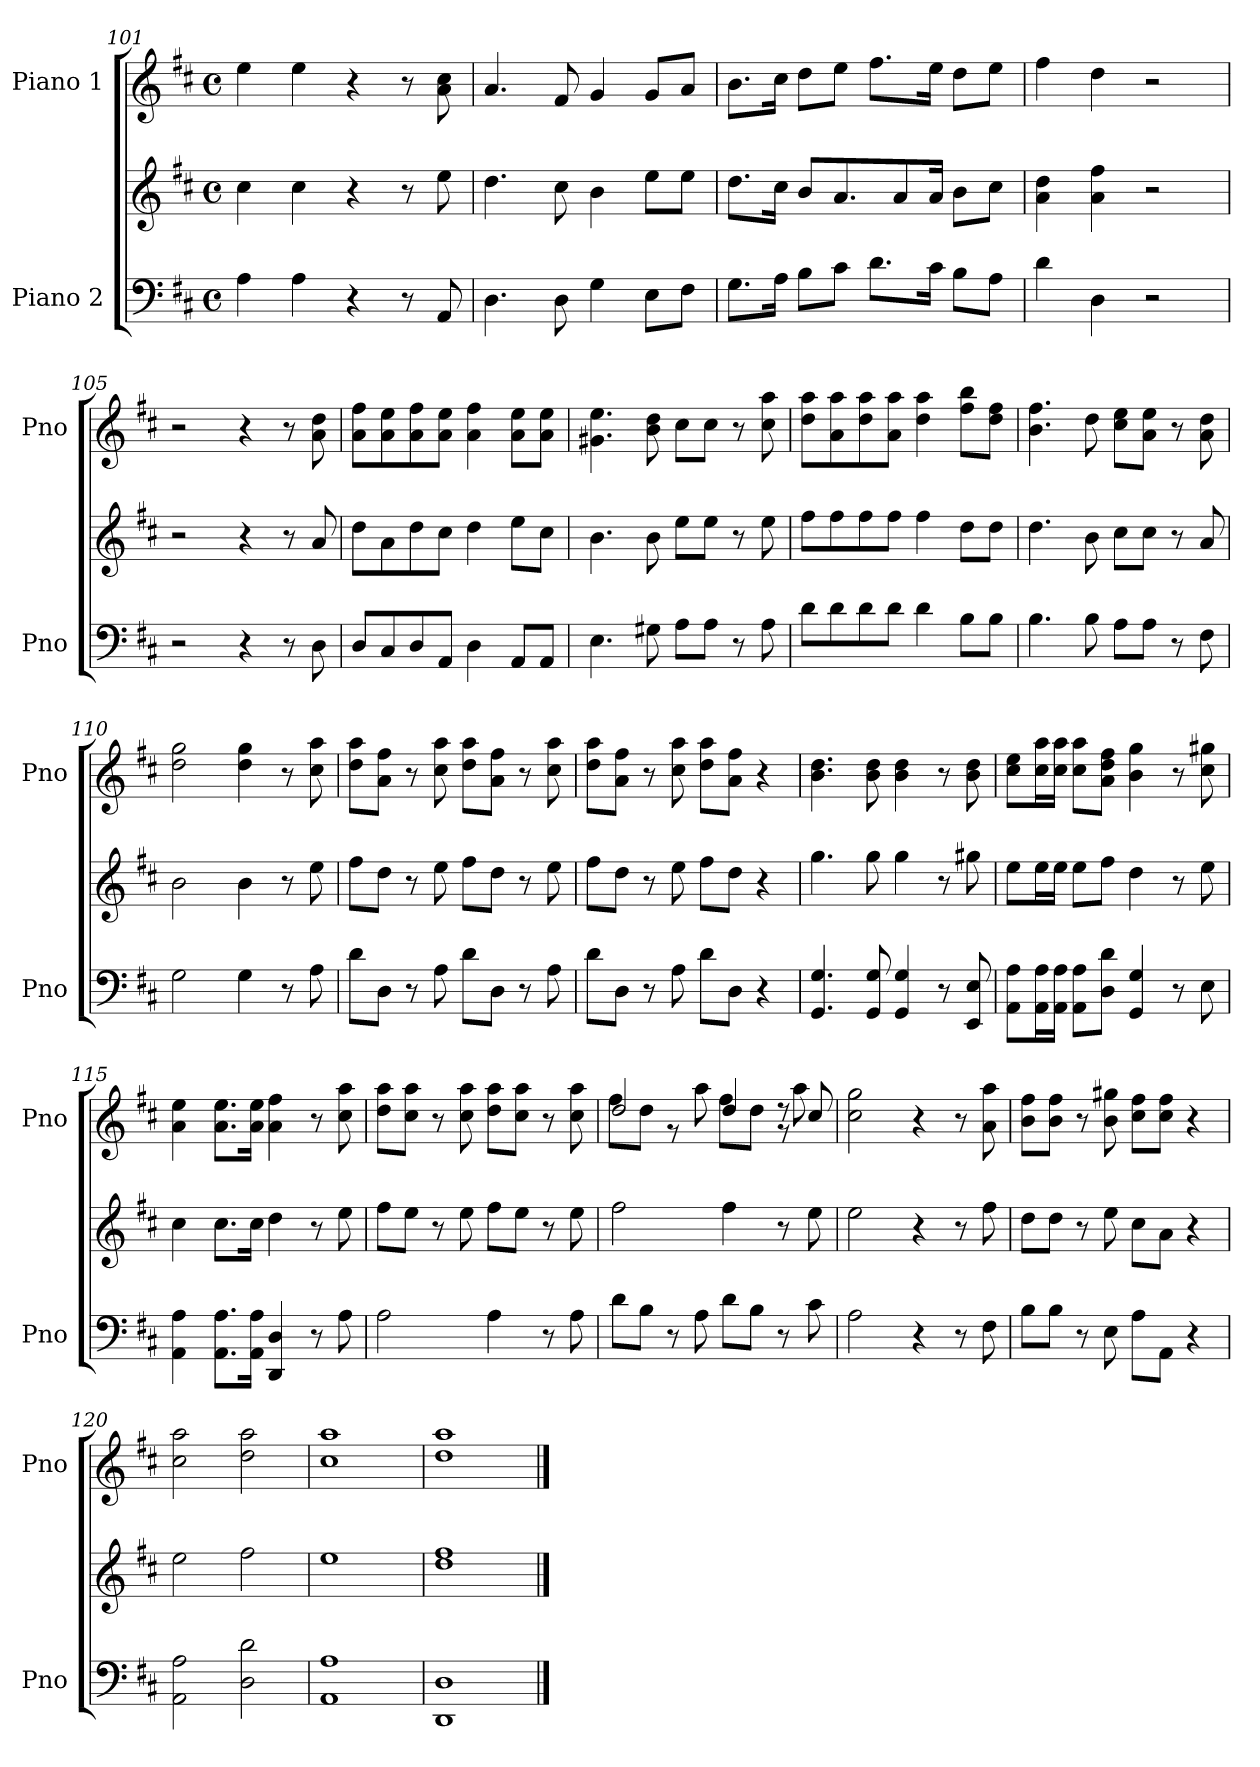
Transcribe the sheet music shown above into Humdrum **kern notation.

**kern	**kern	**kern
*part2	*part2	*part1
*staff3	*staff2	*staff1
*I"Piano 2	*	*I"Piano 1
*I'Pno	*	*I'Pno
*clefF4	*clefG2	*clefG2
*k[f#c#]	*k[f#c#]	*k[f#c#]
*M4/4	*M4/4	*M4/4
*met(c)	*met(c)	*met(c)
=101	=101	=101
4A\	4cc#\	4ee\
4A\	4cc#\	4ee\
4r	4r	4r
8r	8r	8r
8AA/	8ee\	8a\ 8cc#\
=102	=102	=102
4.D\	4.dd\	4.a/
8D\	8cc#\	8f#/
4G\	4b\	4g/
8E\L	8ee\L	8g/L
8F#\J	8ee\J	8a/J
!!LO:LB:g=z
=103	=103	=103
8.G\L	8.dd\L	8.b\L
16A\Jk	16cc#\Jk	16cc#\Jk
8B\L	8b/L	8dd\L
8c#\J	8.a/	8ee\J
8.d\L	.	8.ff#\L
.	8a/	.
16c#\Jk	16a/Jk	16ee\Jk
8B\L	8b\L	8dd\L
8A\J	8cc#\J	8ee\J
=104	=104	=104
4d\	4a\ 4dd\	4ff#\
4D\	4a\ 4ff#\	4dd\
2r	2r	2r
=105	=105	=105
2r	2r	2r
4r	4r	4r
8r	8r	8r
8D\	8a/	8a\ 8dd\
=106	=106	=106
8D/L	8dd\L	8a\ 8ff#\L
8C#/	8a\	8a\ 8ee\
8D/	8dd\	8a\ 8ff#\
8AA/J	8cc#\J	8a\ 8ee\J
4D\	4dd\	4a\ 4ff#\
8AA/L	8ee\L	8a\ 8ee\L
8AA/J	8cc#\J	8a\ 8ee\J
=107	=107	=107
4.E\	4.b\	4.g#X\ 4.ee\
8G#X\	8b\	8b\ 8dd\
8A\L	8ee\L	8cc#\L
8A\J	8ee\J	8cc#\J
8r	8r	8r
8A\	8ee\	8cc#\ 8aa\
!!LO:LB:g=z
=108	=108	=108
8d\L	8ff#\L	8dd\ 8aa\L
8d\	8ff#\	8a\ 8aa\
8d\	8ff#\	8dd\ 8aa\
8d\J	8ff#\J	8a\ 8aa\J
4d\	4ff#\	4dd\ 4aa\
8B\L	8dd\L	8ff#\ 8bb\L
8B\J	8dd\J	8dd\ 8ff#\J
=109	=109	=109
4.B\	4.dd\	4.b\ 4.ff#\
8B\	8b\	8dd\
8A\L	8cc#\L	8cc#\ 8ee\L
8A\J	8cc#\J	8a\ 8ee\J
8r	8r	8r
8F#\	8a/	8a\ 8dd\
=110	=110	=110
2G\	2b\	2dd\ 2gg\
4G\	4b\	4dd\ 4gg\
8r	8r	8r
8A\	8ee\	8cc#\ 8aa\
=111	=111	=111
8d\L	8ff#\L	8dd\ 8aa\L
8D\J	8dd\J	8a\ 8ff#\J
8r	8r	8r
8A\	8ee\	8cc#\ 8aa\
8d\L	8ff#\L	8dd\ 8aa\L
8D\J	8dd\J	8a\ 8ff#\J
8r	8r	8r
8A\	8ee\	8cc#\ 8aa\
=112	=112	=112
8d\L	8ff#\L	8dd\ 8aa\L
8D\J	8dd\J	8a\ 8ff#\J
8r	8r	8r
8A\	8ee\	8cc#\ 8aa\
8d\L	8ff#\L	8dd\ 8aa\L
8D\J	8dd\J	8a\ 8ff#\J
4r	4r	4r
!!LO:LB:g=z
=113	=113	=113
4.GG/ 4.G/	4.gg\	4.b\ 4.dd\
8GG/ 8G/	8gg\	8b\ 8dd\
4GG/ 4G/	4gg\	4b\ 4dd\
8r	8r	8r
8EE/ 8E/	8gg#X\	8b\ 8dd\
=114	=114	=114
8AA\ 8A\L	8ee\L	8cc#\ 8ee\L
16AA\ 16A\L	16ee\L	16cc#\ 16aa\L
16AA\ 16A\JJ	16ee\JJ	16cc#\ 16aa\JJ
8AA\ 8A\L	8ee\L	8cc#\ 8aa\L
8D\ 8d\J	8ff#\J	8a\ 8dd\ 8ff#\J
4GG/ 4G/	4dd\	4b\ 4gg\
8r	8r	8r
8E\	8ee\	8cc#\ 8gg#X\
=115	=115	=115
4AA\ 4A\	4cc#\	4a\ 4ee\
8.AA\ 8.A\L	8.cc#\L	8.a\ 8.ee\L
16AA\ 16A\Jk	16cc#\Jk	16a\ 16ee\Jk
4DD/ 4D/	4dd\	4a\ 4ff#\
8r	8r	8r
8A\	8ee\	8cc#\ 8aa\
=116	=116	=116
2A\	8ff#\L	8dd\ 8aa\L
.	8ee\J	8cc#\ 8aa\J
.	8r	8r
.	8ee\	8cc#\ 8aa\
4A\	8ff#\L	8dd\ 8aa\L
.	8ee\J	8cc#\ 8aa\J
8r	8r	8r
8A\	8ee\	8cc#\ 8aa\
!!LO:LB:g=z
=117	=117	=117
*	*	*^
8d\L	2ff#\	2dd/	8ff#\L
8B\J	.	.	8dd\J
8r	.	.	8r
8A\	.	.	8aa\
8d\L	4ff#\	4dd/	8ff#\L
8B\J	.	.	8dd\J
8r	8r	8r	8r
8c#\	8ee\	8cc#/	8aa\
*	*	*v	*v
=118	=118	=118
2A\	2ee\	2cc#\ 2gg\
4r	4r	4r
8r	8r	8r
8F#\	8ff#\	8a\ 8aa\
=119	=119	=119
8B\L	8dd\L	8b\ 8ff#\L
8B\J	8dd\J	8b\ 8ff#\J
8r	8r	8r
8E\	8ee\	8b\ 8gg#X\
8A\L	8cc#\L	8cc#\ 8ff#\L
8AA\J	8a\J	8cc#\ 8ff#\J
4r	4r	4r
=120	=120	=120
2AA\ 2A\	2ee\	2cc#\ 2aa\
2D\ 2d\	2ff#\	2dd\ 2aa\
=121	=121	=121
1AA 1A	1ee	1cc# 1aa
=122	=122	=122
1DD 1D	1dd 1ff#	1dd 1aa
==	==	==
*-	*-	*-
